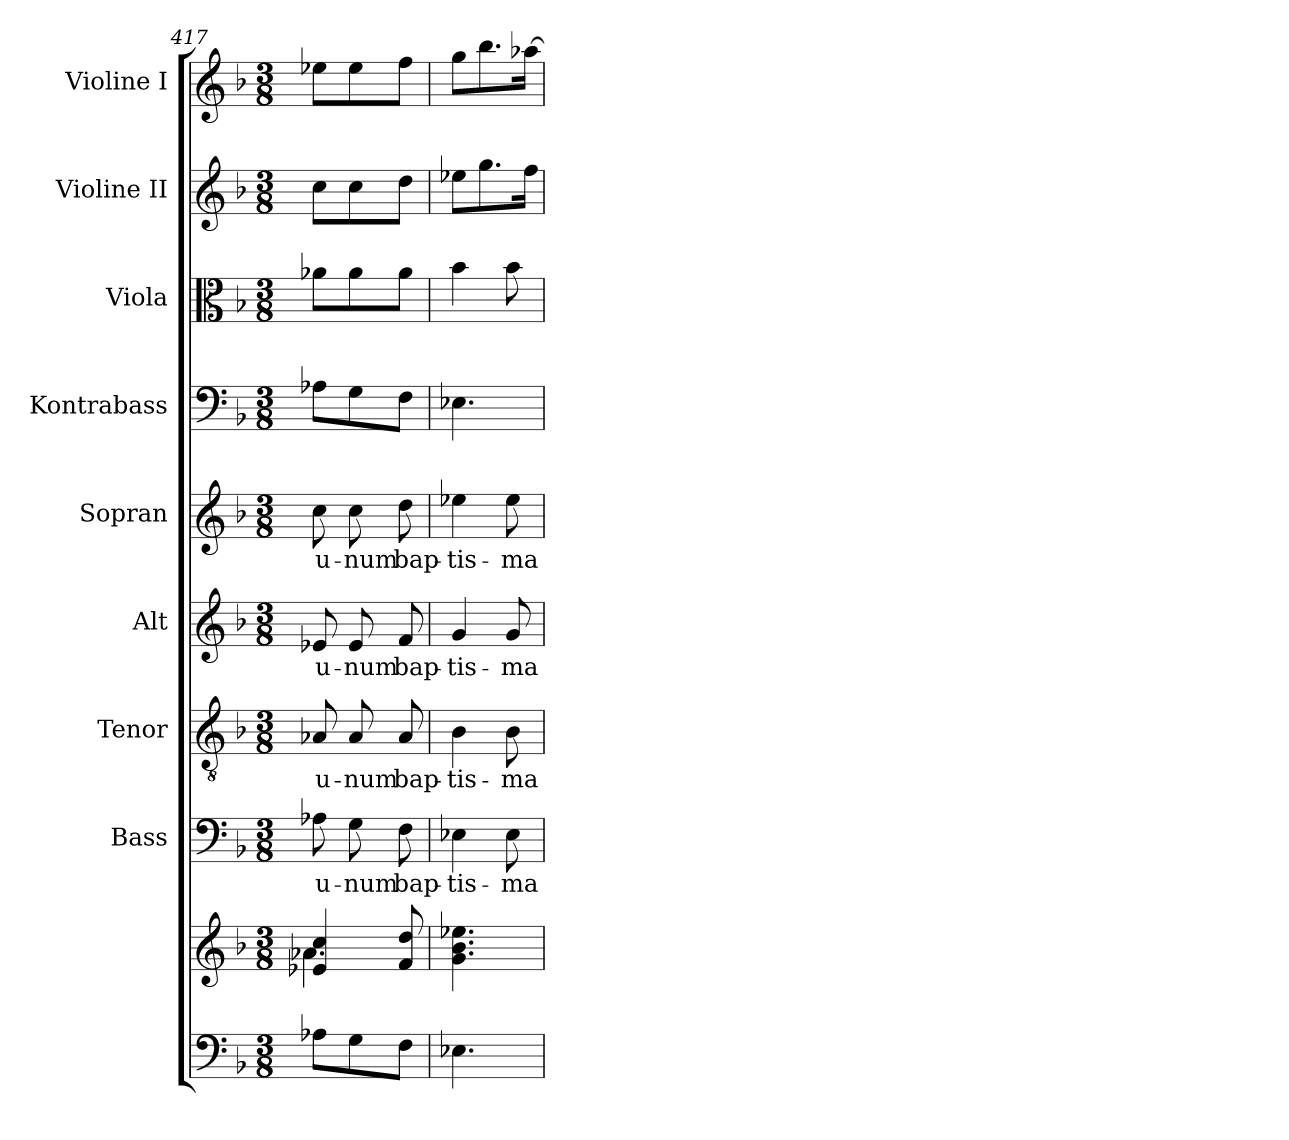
**kern	**kern	**kern	**text	**kern	**text	**kern	**text	**kern	**text	**kern	**kern	**kern	**kern
*part9	*part9	*part8	*part8	*part7	*part7	*part6	*part6	*part5	*part5	*part4	*part3	*part2	*part1
*staff10	*staff9	*staff8	*staff8	*staff7	*staff7	*staff6	*staff6	*staff5	*staff5	*staff4	*staff3	*staff2	*staff1
*	*	*I"Bass	*	*I"Tenor	*	*I"Alt	*	*I"Sopran	*	*I"Kontrabass	*I"Viola	*I"Violine II	*I"Violine I
*	*	*I'B.	*	*I'T.	*	*I'A.	*	*I'S.	*	*I'Kb.	*I'Vla.	*I'Vl. II	*I'Vl. I
*clefF4	*clefG2	*clefF4	*	*clefGv2	*	*clefG2	*	*clefG2	*	*clefF4	*clefC3	*clefG2	*clefG2
*	*	*	*	*	*	*	*	*	*	*ITrd7c12	*	*	*
*k[b-]	*k[b-]	*k[b-]	*	*k[b-]	*	*k[b-]	*	*k[b-]	*	*k[b-]	*k[b-]	*k[b-]	*k[b-]
*F:	*F:	*F:	*	*F:	*	*F:	*	*F:	*	*F:	*F:	*F:	*F:
*M3/8	*M3/8	*M3/8	*	*M3/8	*	*M3/8	*	*M3/8	*	*M3/8	*M3/8	*M3/8	*M3/8
=417	=417	=417	=417	=417	=417	=417	=417	=417	=417	=417	=417	=417	=417
*	*^	*	*	*	*	*	*	*	*	*	*	*	*
!	!	!	!	!LO:LY:b	!	!LO:LY:b	!	!LO:LY:b	!	!LO:LY:b	!	!	!	!
8A-X\L	4e-X/ 4cc/	4.a-X\	8A-X\	u-	8A-X/	u-	8e-X/	u-	8cc\	u-	8AA-X\L	8a-X\L	8cc\L	8ee-X\L
!	!	!	!	!LO:LY:b	!	!LO:LY:b	!	!LO:LY:b	!	!LO:LY:b	!	!	!	!
8G\	.	.	8G\	-num	8A-/	-num	8e-/	-num	8cc\	-num	8GG\	8a-\	8cc\	8ee-\
!	!	!	!	!LO:LY:b	!	!LO:LY:b	!	!LO:LY:b	!	!LO:LY:b	!	!	!	!
8F\J	8f/ 8dd/	.	8F\	bap-	8A-/	bap-	8f/	bap-	8dd\	bap-	8FF\J	8a-\J	8dd\J	8ff\J
*	*v	*v	*	*	*	*	*	*	*	*	*	*	*	*
=418	=418	=418	=418	=418	=418	=418	=418	=418	=418	=418	=418	=418	=418
!	!	!	!LO:LY:b	!	!LO:LY:b	!	!LO:LY:b	!	!LO:LY:b	!	!	!	!
4.E-X\	4.g\ 4.b-\ 4.ee-X\	4E-X\	-tis-	4B-\	-tis-	4g/	-tis-	4ee-X\	-tis-	4.EE-X\	4b-\	8ee-X\L	8gg\L
.	.	.	.	.	.	.	.	.	.	.	.	8.gg\	8.bb-\
!	!	!	!LO:LY:b	!	!LO:LY:b	!	!LO:LY:b	!	!LO:LY:b	!	!	!	!
.	.	8E-\	-ma	8B-\	-ma	8g/	-ma	8ee-\	-ma	.	8b-\	.	.
.	.	.	.	.	.	.	.	.	.	.	.	16ff\Jk	[16aa-X\Jk
=	=	=	=	=	=	=	=	=	=	=	=	=	=
*-	*-	*-	*-	*-	*-	*-	*-	*-	*-	*-	*-	*-	*-
